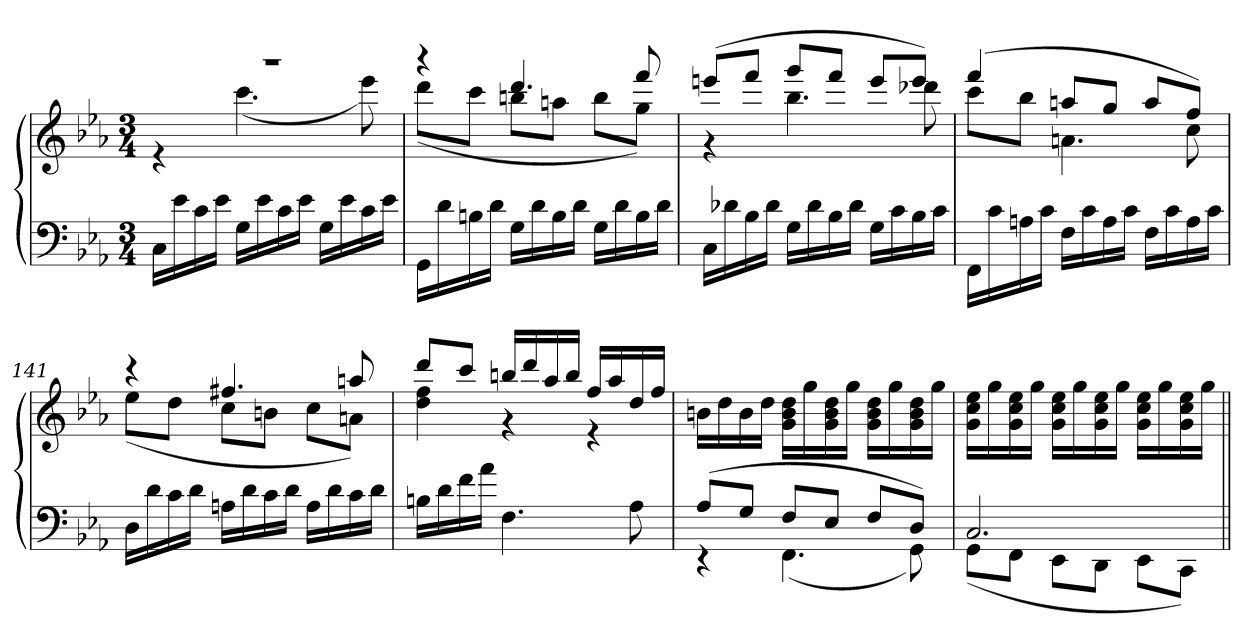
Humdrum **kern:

**kern	**kern
*part1	*part1
*staff2	*staff1
*clefF4	*clefG2
*k[b-e-a-]	*k[b-e-a-]
*c:	*c:
*M3/4	*M3/4
=	=
*	*^
16CLL	2.r	4r
16e-	.	.
16c	.	.
16e-JJ	.	.
16GLL	.	(4.ccc
16e-	.	.
16c	.	.
16e-JJ	.	.
16GLL	.	.
16e-	.	.
16c	.	8eee-)
16e-JJ	.	.
=138	=138	=138
16GGLL	4r	(8dddL
16d	.	.
16Bn	.	8cccJ
16dJJ	.	.
16GLL	4.ddd	8bbnL
16d	.	.
16B	.	8aanJ
16dJJ	.	.
16GLL	.	8bbL
16d	.	.
16B	8fff	8ggJ)
16dJJ	.	.
=139	=139	=139
16CLL	(8eeenL	4r
16d-X	.	.
16B-	8fffJ	.
16d-JJ	.	.
16GLL	8gggL	4.bb-
16d-	.	.
16B-	8fffJ	.
16d-JJ	.	.
16GLL	8eeeL	.
16c	.	.
16B-	8eeeJ)	8ddd-X
16cJJ	.	.
=140	=140	=140
16FFLL	(4fff	8cccL
16c	.	.
16An	.	8bb-J
16cJJ	.	.
16FLL	8aanL	4.an
16c	.	.
16A	8ggJ	.
16cJJ	.	.
16FLL	8aaL	.
16c	.	.
16A	8ffJ)	8cc
16cJJ	.	.
=141	=141	=141
16DLL	4r	(8ee-L
16d	.	.
16c	.	8ddJ
16dJJ	.	.
16AnLL	4.ff#X	8ccL
16d	.	.
16c	.	8bnJ
16dJJ	.	.
16ALL	.	8ccL
16d	.	.
16c	8aan	8anJ)
16dJJ	.	.
=142	=142	=142
16BnLL	8dddL	4dd 4ff
16d	.	.
16f	8cccJ	.
16a-JJ	.	.
4.F	16bbnLL	4r
.	16ddd	.
.	16aa-	.
.	16bbJJ	.
.	16ffLL	4r
.	16aa-	.
8A-	16dd	.
.	16ffJJ	.
*	*v	*v
=143	=143
*^	*
(8A-L	4r	16bnLL
.	.	16dd
8GJ	.	16b
.	.	16ddJJ
8FL	(4.FF	16g 16b 16ddLL
.	.	16gg
8E-J	.	16g 16b 16dd
.	.	16ggJJ
8FL	.	16g 16b 16ddLL
.	.	16gg
8DJ)	8GG)	16g 16b 16dd
.	.	16ggJJ
=144	=144	=144
2.C	(8GGL	16g 16cc 16ee-LL
.	.	16gg
.	8FFJ	16g 16cc 16ee-
.	.	16ggJJ
.	8EE-L	16g 16cc 16ee-LL
.	.	16gg
.	8DDJ	16g 16cc 16ee-
.	.	16ggJJ
.	8EE-L	16g 16cc 16ee-LL
.	.	16gg
.	8CCJ)	16g 16cc 16ee-
.	.	16ggJJ
*v	*v	*
=||	=||
*-	*-
